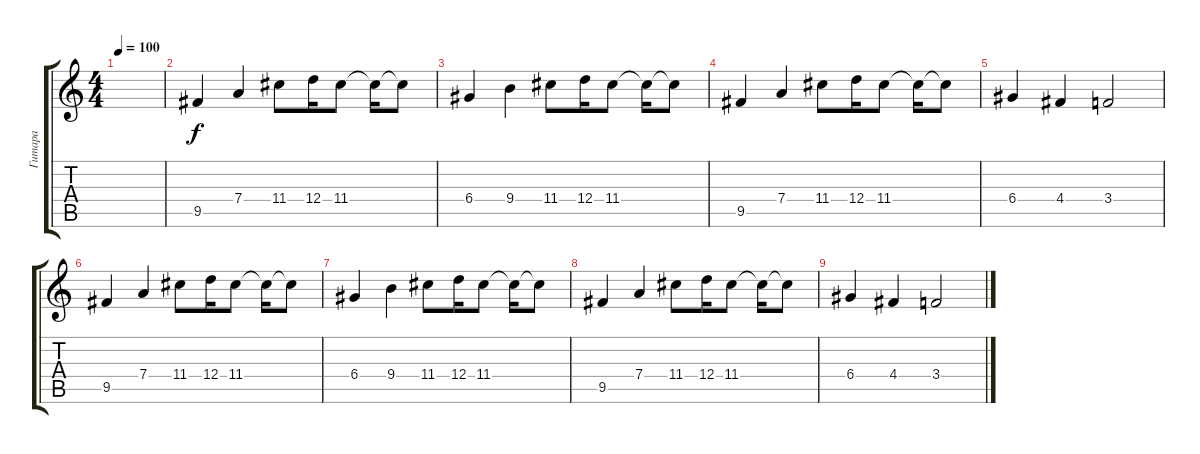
\track ("Гитара" "Гитара") {instrument overdrivenguitar}
\staff {score tabs}
\tuning (E4 B3 G3 D3 A2 E2) {hide}
\ts (4 4)
\tempo 100
\clef g2
\ks c
|
9.5.4 7.4.4 11.4.8 12.4.16 11.4.8 11.4{t}.16 11.4{t}.8 |
6.4.4 9.4.4 11.4.8 12.4.16 11.4.8 11.4{t}.16 11.4{t}.8 |
9.5.4 7.4.4 11.4.8 12.4.16 11.4.8 11.4{t}.16 11.4{t}.8 |
6.4.4 4.4.4 3.4.2 |
9.5.4 7.4.4 11.4.8 12.4.16 11.4.8 11.4{t}.16 11.4{t}.8 |
6.4.4 9.4.4 11.4.8 12.4.16 11.4.8 11.4{t}.16 11.4{t}.8 |
9.5.4 7.4.4 11.4.8 12.4.16 11.4.8 11.4{t}.16 11.4{t}.8 |
6.4.4 4.4.4 3.4.2
